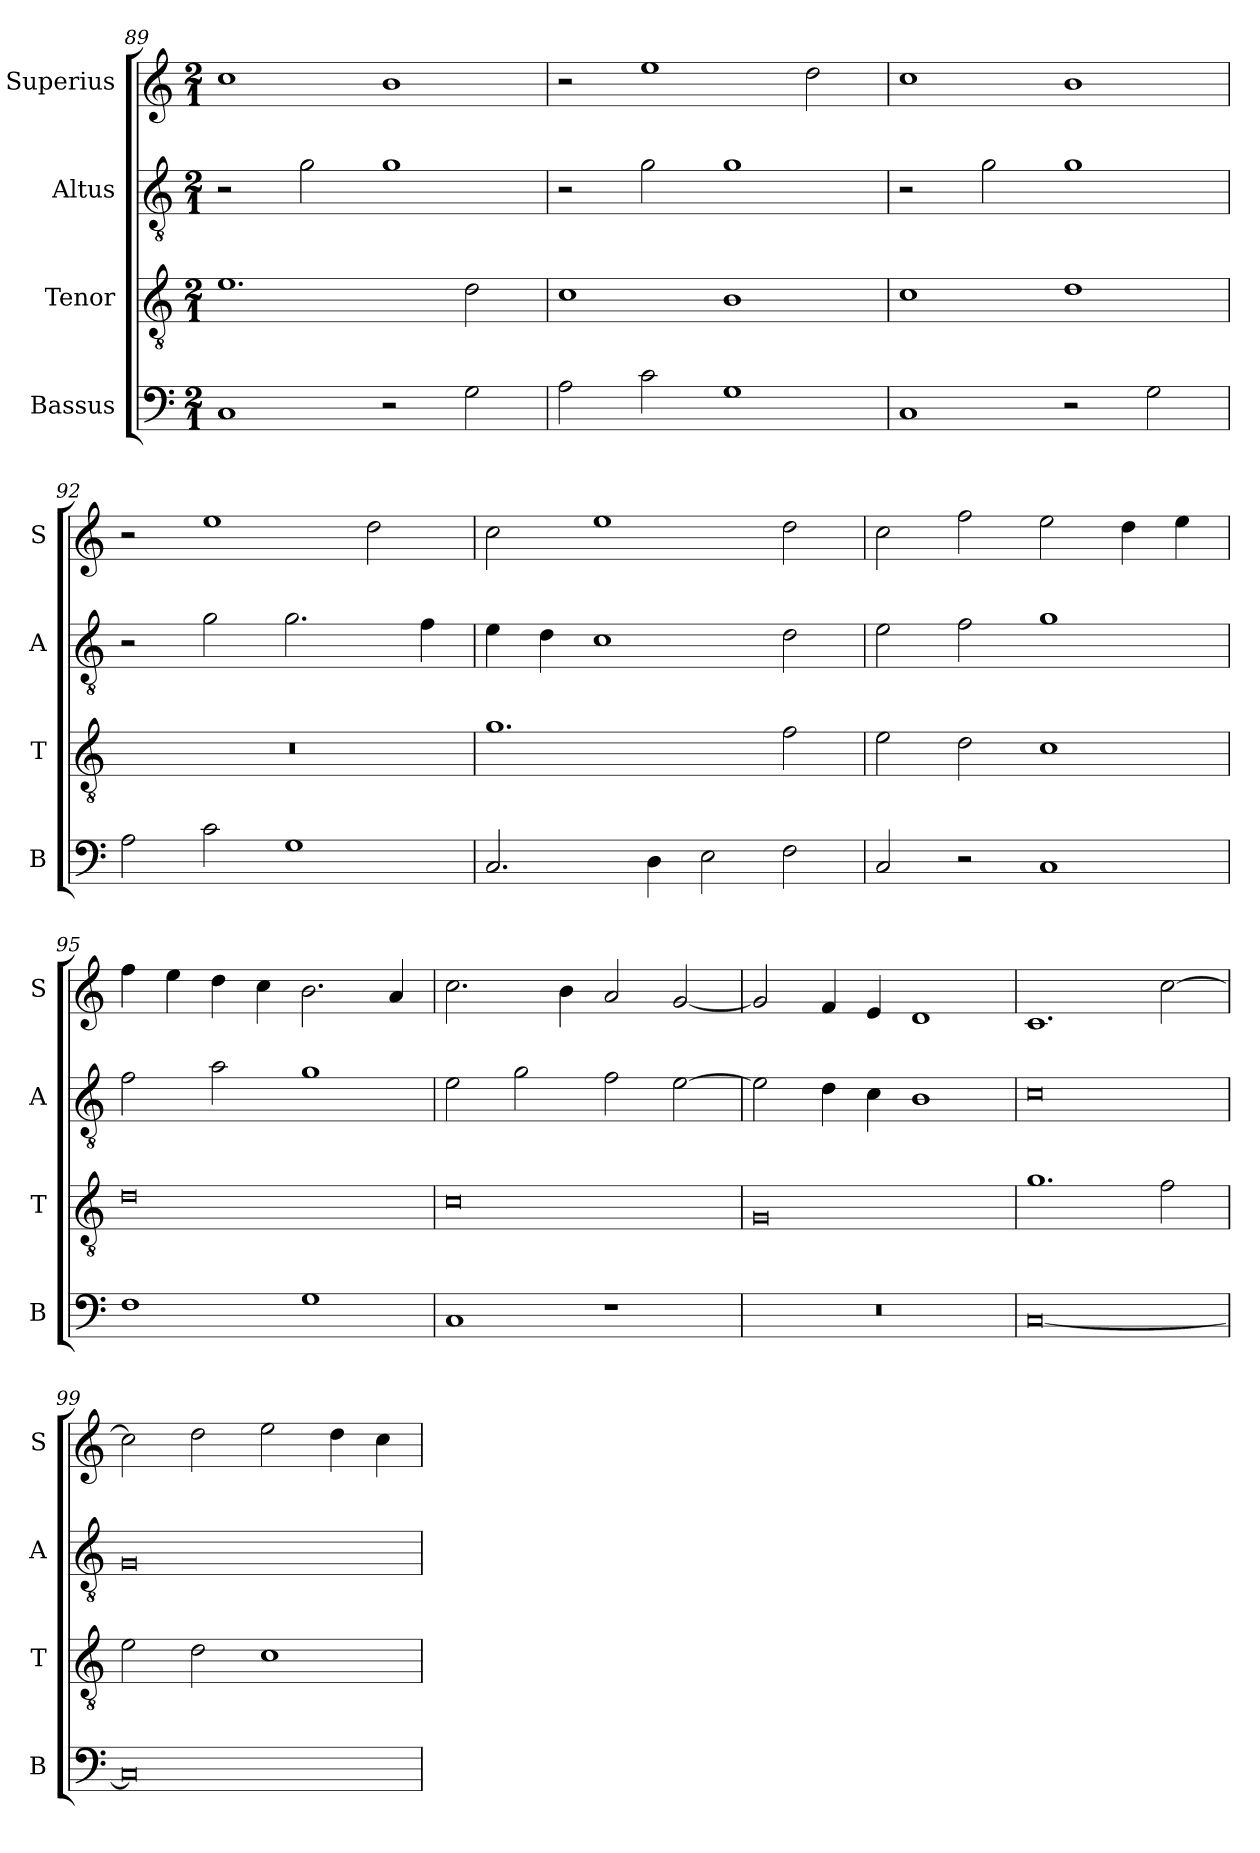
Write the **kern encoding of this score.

**kern	**kern	**kern	**kern
*part4	*part3	*part2	*part1
*staff4	*staff3	*staff2	*staff1
*I"Bassus	*I"Tenor	*I"Altus	*I"Superius
*I'B	*I'T	*I'A	*I'S
*clefF4	*clefGv2	*clefGv2	*clefG2
*k[]	*k[]	*k[]	*k[]
*M2/1	*M2/1	*M2/1	*M2/1
=89	=89	=89	=89
1C	1.e	2r	1cc
.	.	2g\	.
2r	.	1g	1b
2G\	2d\	.	.
=90	=90	=90	=90
2A\	1c	2r	2r
2c\	.	2g\	1ee
1G	1B	1g	.
.	.	.	2dd\
=91	=91	=91	=91
1C	1c	2r	1cc
.	.	2g\	.
2r	1d	1g	1b
2G\	.	.	.
=92	=92	=92	=92
2A\	0r	2r	2r
2c\	.	2g\	1ee
1G	.	2.g\	.
.	.	.	2dd\
.	.	4f\	.
=93	=93	=93	=93
2.C/	1.g	4e\	2cc\
.	.	4d\	.
.	.	1c	1ee
4D\	.	.	.
2E\	.	.	.
2F\	2f\	2d\	2dd\
=94	=94	=94	=94
2C/	2e\	2e\	2cc\
2r	2d\	2f\	2ff\
1C	1c	1g	2ee\
.	.	.	4dd\
.	.	.	4ee\
=95	=95	=95	=95
1F	0d	2f\	4ff\
.	.	.	4ee\
.	.	2a\	4dd\
.	.	.	4cc\
1G	.	1g	2.b\
.	.	.	4a/
=96	=96	=96	=96
1C	0c	2e\	2.cc\
.	.	2g\	.
.	.	.	4b\
1r	.	2f\	2a/
.	.	[2e\	[2g/
=97	=97	=97	=97
0r	0G	2e\]	2g/]
.	.	4d\	4f/
.	.	4c\	4e/
.	.	1B	1d
=98	=98	=98	=98
[0C	1.g	0c	1.c
.	2f\	.	[2cc\
=99	=99	=99	=99
0C]	2e\	0G	2cc\]
.	2d\	.	2dd\
.	1c	.	2ee\
.	.	.	4dd\
.	.	.	4cc\
=	=	=	=
*-	*-	*-	*-
